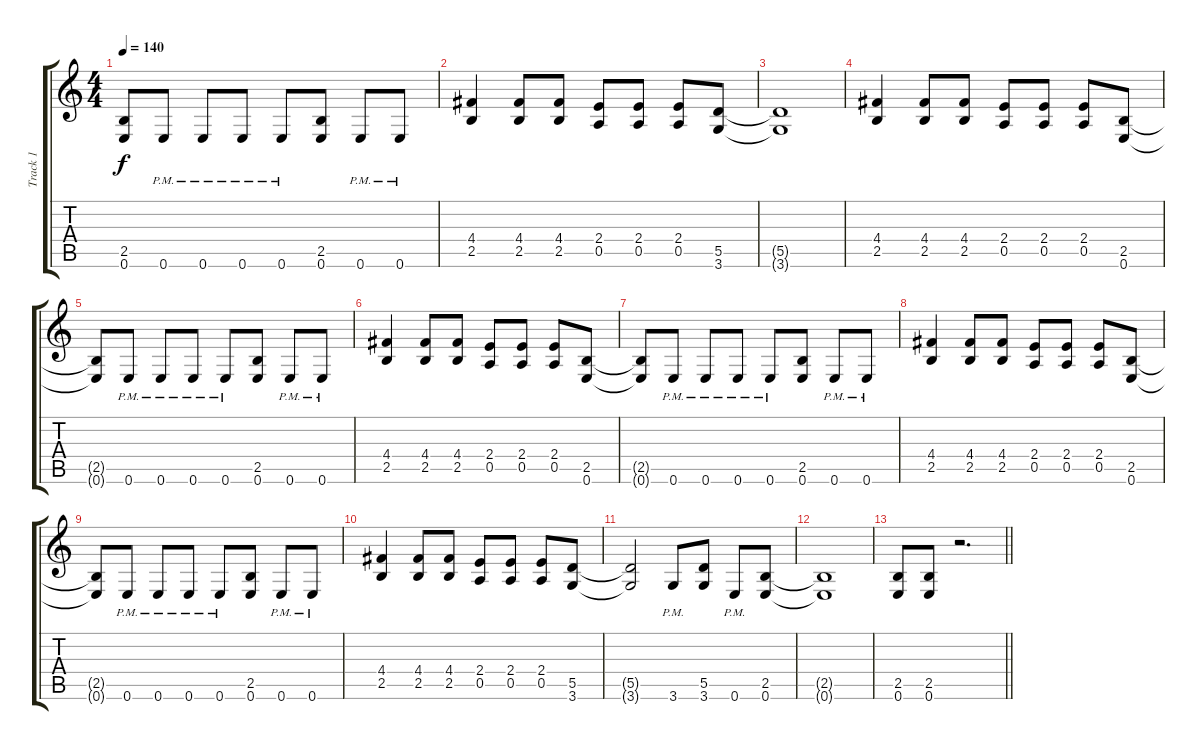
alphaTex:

\track ("Track 1" "Track 1") {instrument distortionguitar}
\staff {score tabs}
\tuning (E4 B3 G3 D3 A2 E2) {hide}
\ts (4 4)
\tempo 140
\clef g2
\ks c
(2.5{t} 0.6{t}).8{dy f} 0.6{pm}.8 0.6{pm}.8 0.6{pm}.8 0.6{pm}.8 (2.5 0.6).8 0.6{pm}.8 0.6{pm}.8 |
(4.4 2.5).4 (4.4 2.5).8 (4.4 2.5).8 (2.4 0.5).8 (2.4 0.5).8 (2.4 0.5).8 (5.5 3.6).8 |
(5.5{t} 3.6{t}).1 |
(4.4 2.5).4 (4.4 2.5).8 (4.4 2.5).8 (2.4 0.5).8 (2.4 0.5).8 (2.4 0.5).8 (2.5 0.6).8 |
(2.5{t} 0.6{t}).8 0.6{pm}.8 0.6{pm}.8 0.6{pm}.8 0.6{pm}.8 (2.5 0.6).8 0.6{pm}.8 0.6{pm}.8 |
(4.4 2.5).4 (4.4 2.5).8 (4.4 2.5).8 (2.4 0.5).8 (2.4 0.5).8 (2.4 0.5).8 (2.5 0.6).8 |
(2.5{t} 0.6{t}).8 0.6{pm}.8 0.6{pm}.8 0.6{pm}.8 0.6{pm}.8 (2.5 0.6).8 0.6{pm}.8 0.6{pm}.8 |
(4.4 2.5).4 (4.4 2.5).8 (4.4 2.5).8 (2.4 0.5).8 (2.4 0.5).8 (2.4 0.5).8 (2.5 0.6).8 |
(2.5{t} 0.6{t}).8 0.6{pm}.8 0.6{pm}.8 0.6{pm}.8 0.6{pm}.8 (2.5 0.6).8 0.6{pm}.8 0.6{pm}.8 |
(4.4 2.5).4 (4.4 2.5).8 (4.4 2.5).8 (2.4 0.5).8 (2.4 0.5).8 (2.4 0.5).8 (5.5 3.6).8 |
(5.5{t} 3.6{t}).2 3.6{pm}.8 (5.5 3.6).8 0.6{pm}.8 (2.5 0.6).8 |
(2.5{t} 0.6{t}).1 |
\barLineRight lightlight
(2.5 0.6).8 (2.5 0.6).8 r.2{d}
